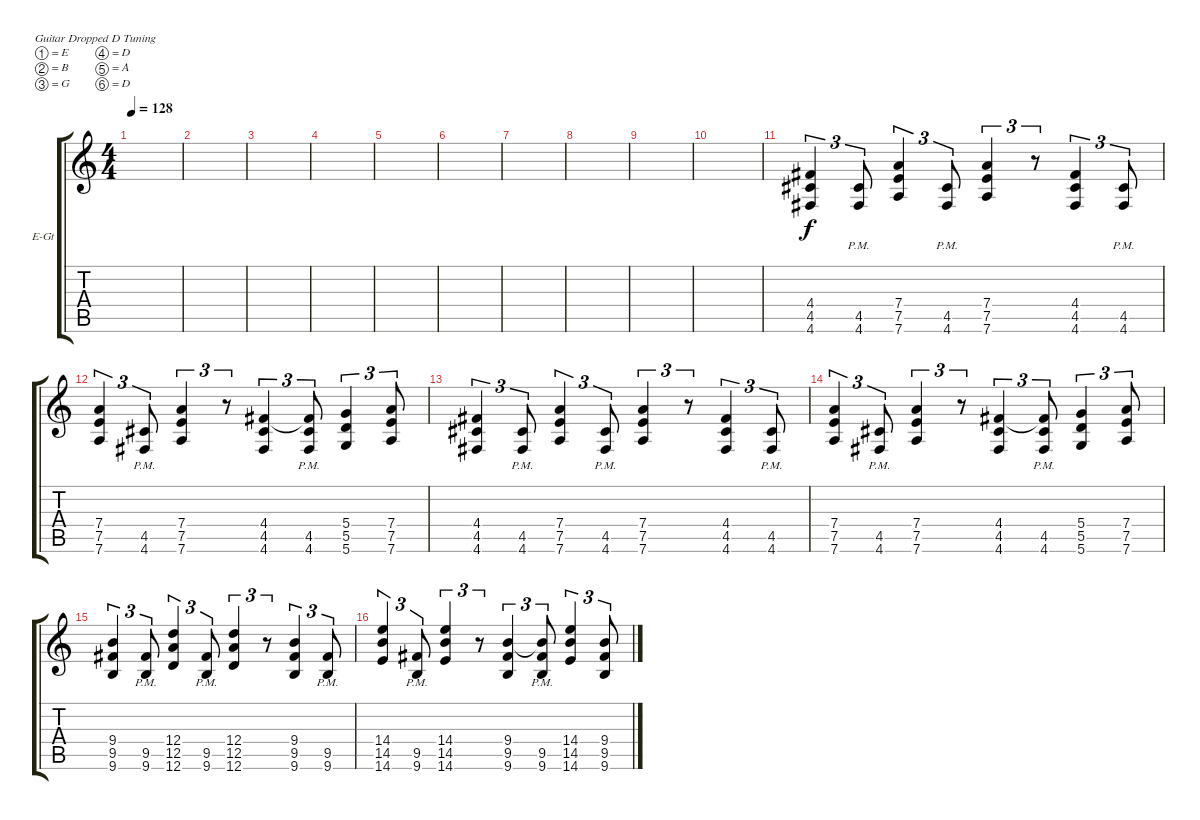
\defaultSystemsLayout 4
\bracketExtendMode groupsimilarinstruments
\firstSystemTrackNameOrientation horizontal
\otherSystemsTrackNameOrientation horizontal
\track ("Electric Guitar" "E-Gt") {instrument electricguitarclean}
\staff {score tabs}
\tuning (E4 B3 G3 D3 A2 D2)
\ts (4 4)
\tempo 128
\clef g2
\ks c
|
|
|
|
|
|
|
|
|
|
(4.6 4.5 4.4).4{tu (3 2)} (4.6{pm} 4.5{pm}).8{tu (3 2)} (7.6 7.5 7.4).4{tu (3 2)} (4.6{pm} 4.5{pm}).8{tu (3 2)} (7.6 7.5 7.4).4{tu (3 2)} r.8{tu (3 2)} (4.6 4.5 4.4).4{tu (3 2)} (4.6{pm} 4.5{pm}).8{tu (3 2)} |
(7.6 7.5 7.4).4{tu (3 2)} (4.6{pm} 4.5{pm}).8{tu (3 2)} (7.6 7.5 7.4).4{tu (3 2)} r.8{tu (3 2)} (4.6 4.5 4.4).4{tu (3 2)} (4.6{pm} 4.5{pm} 4.4{t}).8{tu (3 2)} (5.6 5.5 5.4).4{tu (3 2)} (7.6 7.5 7.4).8{tu (3 2)} |
(4.6 4.5 4.4).4{tu (3 2)} (4.6{pm} 4.5{pm}).8{tu (3 2)} (7.6 7.5 7.4).4{tu (3 2)} (4.6{pm} 4.5{pm}).8{tu (3 2)} (7.6 7.5 7.4).4{tu (3 2)} r.8{tu (3 2)} (4.6 4.5 4.4).4{tu (3 2)} (4.6{pm} 4.5{pm}).8{tu (3 2)} |
(7.6 7.5 7.4).4{tu (3 2)} (4.6{pm} 4.5{pm}).8{tu (3 2)} (7.6 7.5 7.4).4{tu (3 2)} r.8{tu (3 2)} (4.6 4.5 4.4).4{tu (3 2)} (4.6{pm} 4.5{pm} 4.4{t}).8{tu (3 2)} (5.6 5.5 5.4).4{tu (3 2)} (7.6 7.5 7.4).8{tu (3 2)} |
(9.6 9.5 9.4).4{tu (3 2)} (9.6{pm} 9.5{pm}).8{tu (3 2)} (12.6 12.5 12.4).4{tu (3 2)} (9.6{pm} 9.5{pm}).8{tu (3 2)} (12.6 12.5 12.4).4{tu (3 2)} r.8{tu (3 2)} (9.6 9.5 9.4).4{tu (3 2)} (9.6{pm} 9.5{pm}).8{tu (3 2)} |
(14.6 14.5 14.4).4{tu (3 2)} (9.6{pm} 9.5{pm}).8{tu (3 2)} (14.6 14.5 14.4).4{tu (3 2)} r.8{tu (3 2)} (9.6 9.5 9.4).4{tu (3 2)} (9.6{pm} 9.5{pm} 9.4{t}).8{tu (3 2)} (14.6 14.5 14.4).4{tu (3 2)} (9.6 9.5 9.4).8{tu (3 2)}
